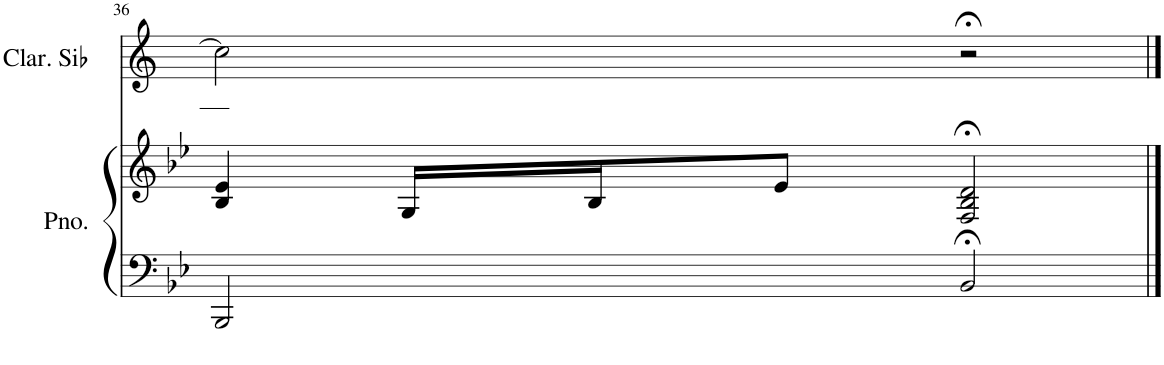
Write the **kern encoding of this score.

**kern	**kern	**kern
*part2	*part2	*part1
*staff3	*staff2	*staff1
*I"Piano	*	*I"Clarinette en Sib
*I'Pno.	*	*I'Clar. Sib
!!LO:PB:g=z
*clefF4	*clefG2	*clefG2
*	*	*Trd1c2
*k[b-e-]	*k[b-e-]	*k[]
*M4/4	*M4/4	*M4/4
=36	=36	=36
2BBB-/	4B-/ 4e-/	2cc\]
.	16G/LL	.
.	16B-/J	.
.	8e-/J	.
2BB-;</	2F/;< 2B-/;< 2d/;<	2r;<
==	==	==
*-	*-	*-
